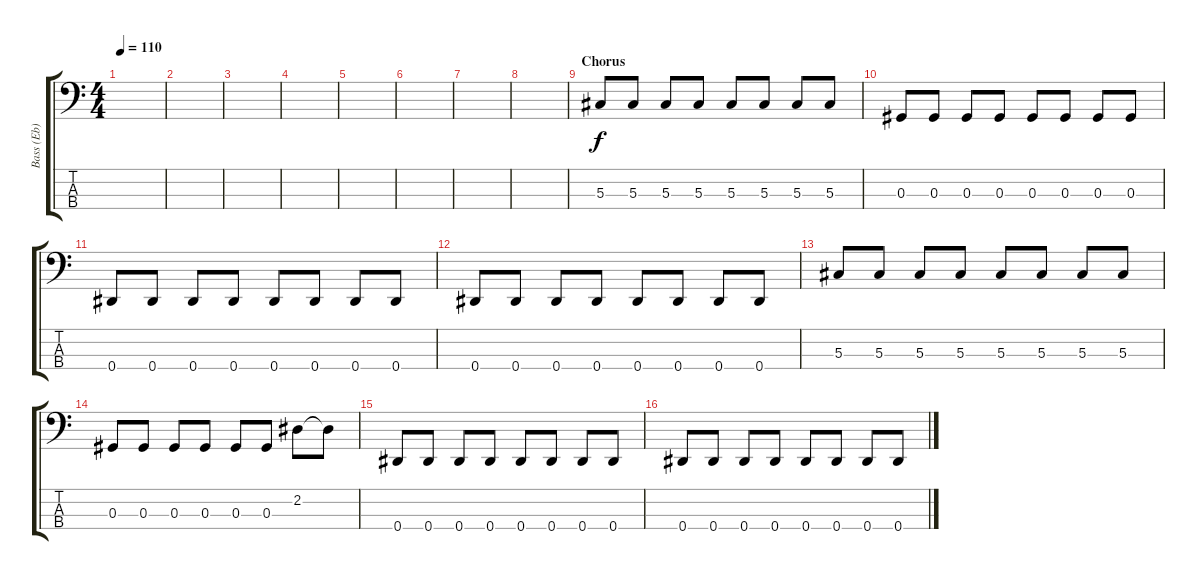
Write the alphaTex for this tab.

\track ("Bass (Eb)" "Bass (Eb)") {instrument electricbassfinger}
\staff {score tabs}
\tuning (Gb2 Db2 Ab1 Eb1) {hide}
\ts (4 4)
\tempo 110
\clef f4
\ks c
|
|
|
|
|
|
|
|
\section ("" "Chorus")
5.3.8{volume 11} 5.3.8 5.3.8 5.3.8 5.3.8 5.3.8 5.3.8 5.3.8 |
0.3.8 0.3.8 0.3.8 0.3.8 0.3.8 0.3.8 0.3.8 0.3.8 |
0.4.8 0.4.8 0.4.8 0.4.8 0.4.8 0.4.8 0.4.8 0.4.8 |
0.4.8 0.4.8 0.4.8 0.4.8 0.4.8 0.4.8 0.4.8 0.4.8 |
5.3.8 5.3.8 5.3.8 5.3.8 5.3.8 5.3.8 5.3.8 5.3.8 |
0.3.8 0.3.8 0.3.8 0.3.8 0.3.8 0.3.8 2.2.8 2.2{t}.8 |
0.4.8 0.4.8 0.4.8 0.4.8 0.4.8 0.4.8 0.4.8 0.4.8 |
0.4.8 0.4.8 0.4.8 0.4.8 0.4.8 0.4.8 0.4.8 0.4.8
